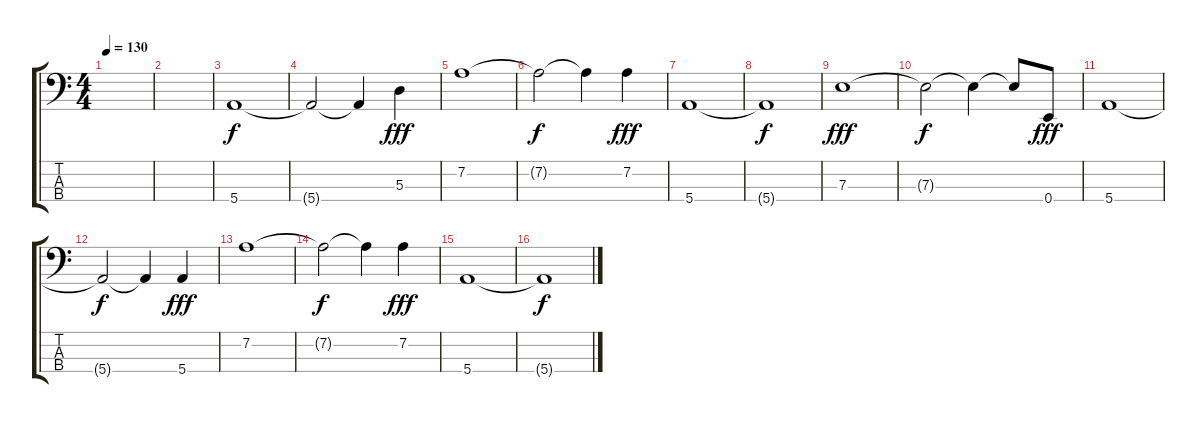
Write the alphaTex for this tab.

\track "" {instrument electricbassfinger}
\staff {score tabs}
\tuning (G2 D2 A1 E1) {hide}
\ts (4 4)
\tempo 130
\clef f4
\ks c
|
|
5.4.1 |
5.4{t}.2{dy f} 5.4{t}.4 5.3.4{dy fff} |
7.2.1 |
7.2{t}.2{dy f} 7.2{t}.4 7.2.4{dy fff} |
5.4.1 |
5.4{t}.1{dy f} |
7.3.1{dy fff} |
7.3{t}.2{dy f} 7.3{t}.4 7.3{t}.8 0.4.8{dy fff} |
5.4.1 |
5.4{t}.2{dy f} 5.4{t}.4 5.4.4{dy fff} |
7.2.1 |
7.2{t}.2{dy f} 7.2{t}.4 7.2.4{dy fff} |
5.4.1 |
5.4{t}.1{dy f}
